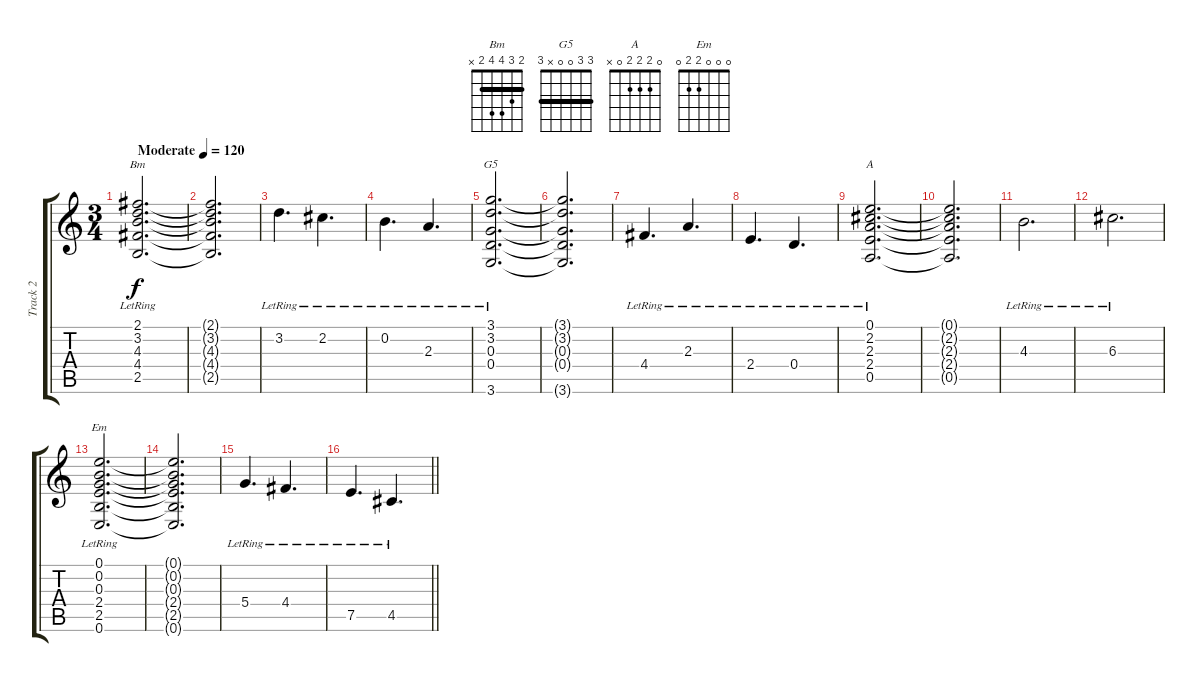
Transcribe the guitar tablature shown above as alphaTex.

\track ("Track 2" "Track 2") {instrument acousticguitarsteel}
\staff {score tabs}
\tuning (E4 B3 G3 D3 A2 E2) {hide}
\chord ("Bm" 2 3 4 4 2 x) {barre 2}
\chord ("G5" 3 3 0 0 x 3) {barre 3}
\chord ("A" 0 2 2 2 0 x)
\chord ("Em" 0 0 0 2 2 0)
\ts (3 4)
\tempo (120 "Moderate")
\clef g2
\ks c
(2.1{lr} 3.2{lr} 4.3{lr} 4.4{lr} 2.5{lr}).2{d ch "Bm" dy f instrument acousticguitarsteel} |
(2.1{t} 3.2{t} 4.3{t} 4.4{t} 2.5{t}).2{d} |
3.2{lr}.4{d} 2.2{lr}.4{d} |
0.2{lr}.4{d} 2.3{lr}.4{d} |
(3.1{lr} 3.2{lr} 0.3{lr} 0.4{lr} 3.6{lr}).2{d ch "G5"} |
(3.1{t} 3.2{t} 0.3{t} 0.4{t} 3.6{t}).2{d} |
4.4{lr}.4{d} 2.3{lr}.4{d} |
2.4{lr}.4{d} 0.4{lr}.4{d} |
(0.1{lr} 2.2{lr} 2.3{lr} 2.4{lr} 0.5{lr}).2{d ch "A"} |
(0.1{t} 2.2{t} 2.3{t} 2.4{t} 0.5{t}).2{d} |
4.3{lr}.2{d} |
6.3{lr}.2{d} |
(0.1{lr} 0.2{lr} 0.3{lr} 2.4{lr} 2.5{lr} 0.6{lr}).2{d ch "Em"} |
(0.1{t} 0.2{t} 0.3{t} 2.4{t} 2.5{t} 0.6{t}).2{d} |
5.4{lr}.4{d} 4.4{lr}.4{d} |
\barLineRight lightlight
7.5{lr}.4{d} 4.5{lr}.4{d}
